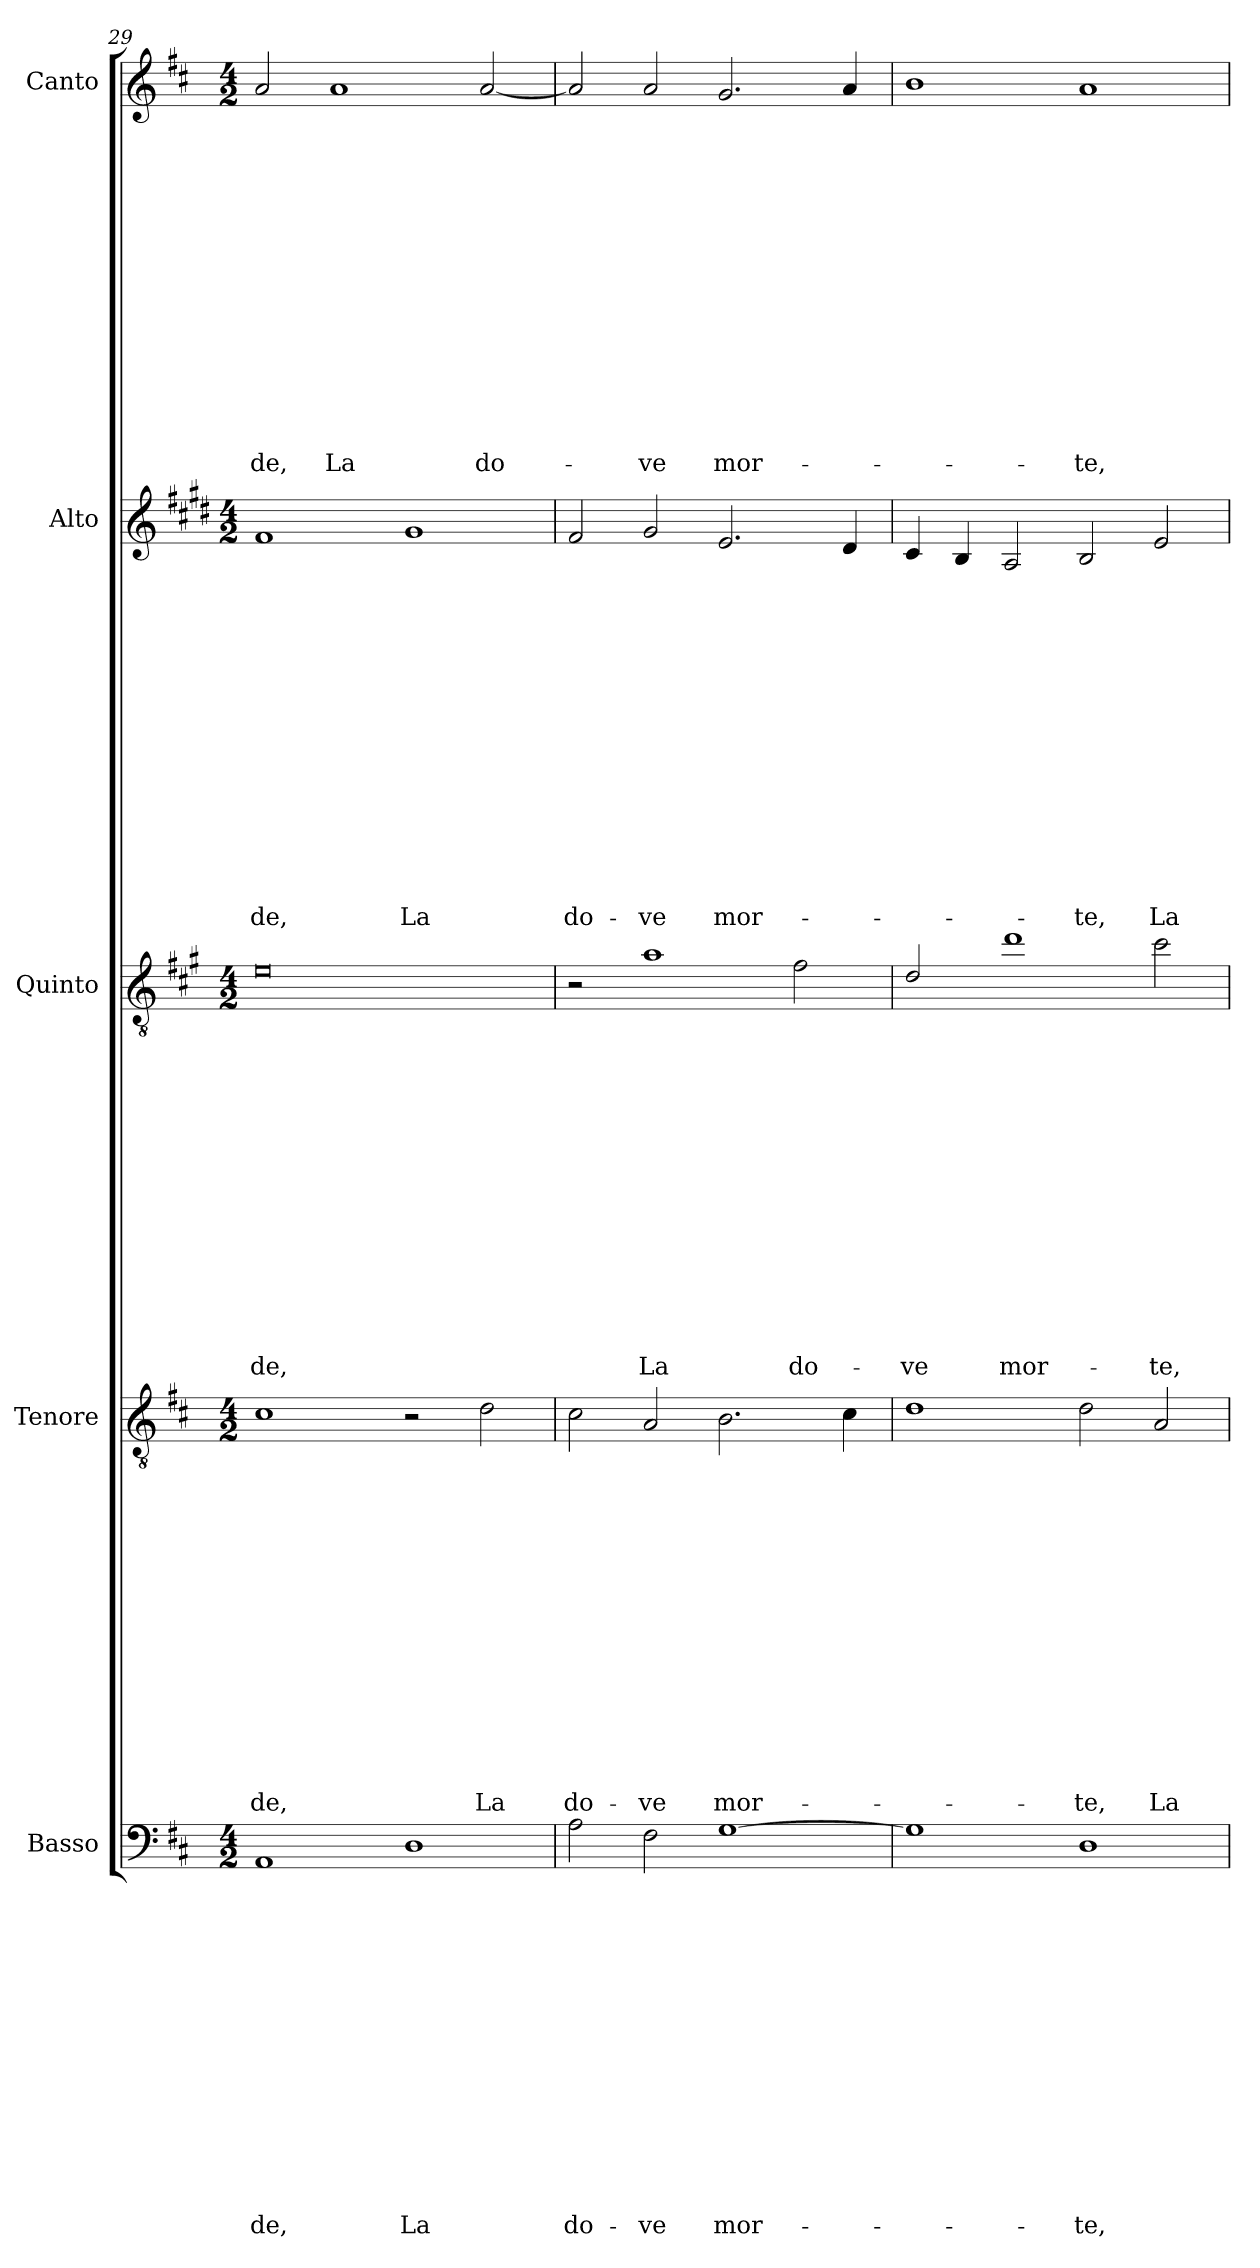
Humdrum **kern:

**kern	**text	**text	**text	**text	**text	**text	**text	**text	**text	**text	**text	**text	**text	**text	**text	**kern	**text	**text	**text	**text	**text	**text	**text	**text	**text	**text	**text	**text	**text	**text	**text	**kern	**text	**text	**text	**text	**text	**text	**text	**text	**text	**text	**text	**text	**text	**text	**text	**kern	**text	**text	**text	**text	**text	**text	**text	**text	**text	**text	**text	**text	**text	**text	**text	**kern	**text	**text	**text	**text	**text	**text	**text	**text	**text	**text	**text	**text	**text	**text	**text
*part5	*part5	*part5	*part5	*part5	*part5	*part5	*part5	*part5	*part5	*part5	*part5	*part5	*part5	*part5	*part5	*part4	*part4	*part4	*part4	*part4	*part4	*part4	*part4	*part4	*part4	*part4	*part4	*part4	*part4	*part4	*part4	*part3	*part3	*part3	*part3	*part3	*part3	*part3	*part3	*part3	*part3	*part3	*part3	*part3	*part3	*part3	*part3	*part2	*part2	*part2	*part2	*part2	*part2	*part2	*part2	*part2	*part2	*part2	*part2	*part2	*part2	*part2	*part2	*part1	*part1	*part1	*part1	*part1	*part1	*part1	*part1	*part1	*part1	*part1	*part1	*part1	*part1	*part1	*part1
*staff5	*staff5	*staff5	*staff5	*staff5	*staff5	*staff5	*staff5	*staff5	*staff5	*staff5	*staff5	*staff5	*staff5	*staff5	*staff5	*staff4	*staff4	*staff4	*staff4	*staff4	*staff4	*staff4	*staff4	*staff4	*staff4	*staff4	*staff4	*staff4	*staff4	*staff4	*staff4	*staff3	*staff3	*staff3	*staff3	*staff3	*staff3	*staff3	*staff3	*staff3	*staff3	*staff3	*staff3	*staff3	*staff3	*staff3	*staff3	*staff2	*staff2	*staff2	*staff2	*staff2	*staff2	*staff2	*staff2	*staff2	*staff2	*staff2	*staff2	*staff2	*staff2	*staff2	*staff2	*staff1	*staff1	*staff1	*staff1	*staff1	*staff1	*staff1	*staff1	*staff1	*staff1	*staff1	*staff1	*staff1	*staff1	*staff1	*staff1
*I"Basso	*	*	*	*	*	*	*	*	*	*	*	*	*	*	*	*I"Tenore	*	*	*	*	*	*	*	*	*	*	*	*	*	*	*	*I"Quinto	*	*	*	*	*	*	*	*	*	*	*	*	*	*	*	*I"Alto	*	*	*	*	*	*	*	*	*	*	*	*	*	*	*	*I"Canto	*	*	*	*	*	*	*	*	*	*	*	*	*	*	*
*I'B	*	*	*	*	*	*	*	*	*	*	*	*	*	*	*	*I'T	*	*	*	*	*	*	*	*	*	*	*	*	*	*	*	*	*	*	*	*	*	*	*	*	*	*	*	*	*	*	*	*I'A	*	*	*	*	*	*	*	*	*	*	*	*	*	*	*	*I'C	*	*	*	*	*	*	*	*	*	*	*	*	*	*	*
*clefF4	*	*	*	*	*	*	*	*	*	*	*	*	*	*	*	*clefGv2	*	*	*	*	*	*	*	*	*	*	*	*	*	*	*	*clefGv2	*	*	*	*	*	*	*	*	*	*	*	*	*	*	*	*clefG2	*	*	*	*	*	*	*	*	*	*	*	*	*	*	*	*clefG2	*	*	*	*	*	*	*	*	*	*	*	*	*	*	*
*	*	*	*	*	*	*	*	*	*	*	*	*	*	*	*	*	*	*	*	*	*	*	*	*	*	*	*	*	*	*	*	*ITrd4c7	*	*	*	*	*	*	*	*	*	*	*	*	*	*	*	*ITrd1c2	*	*	*	*	*	*	*	*	*	*	*	*	*	*	*	*	*	*	*	*	*	*	*	*	*	*	*	*	*	*	*
*k[f#c#]	*	*	*	*	*	*	*	*	*	*	*	*	*	*	*	*k[f#c#]	*	*	*	*	*	*	*	*	*	*	*	*	*	*	*	*k[f#c#]	*	*	*	*	*	*	*	*	*	*	*	*	*	*	*	*k[f#c#]	*	*	*	*	*	*	*	*	*	*	*	*	*	*	*	*k[f#c#]	*	*	*	*	*	*	*	*	*	*	*	*	*	*	*
*D:	*	*	*	*	*	*	*	*	*	*	*	*	*	*	*	*D:	*	*	*	*	*	*	*	*	*	*	*	*	*	*	*	*D:	*	*	*	*	*	*	*	*	*	*	*	*	*	*	*	*D:	*	*	*	*	*	*	*	*	*	*	*	*	*	*	*	*D:	*	*	*	*	*	*	*	*	*	*	*	*	*	*	*
*M4/2	*	*	*	*	*	*	*	*	*	*	*	*	*	*	*	*M4/2	*	*	*	*	*	*	*	*	*	*	*	*	*	*	*	*M4/2	*	*	*	*	*	*	*	*	*	*	*	*	*	*	*	*M4/2	*	*	*	*	*	*	*	*	*	*	*	*	*	*	*	*M4/2	*	*	*	*	*	*	*	*	*	*	*	*	*	*	*
=29	=29	=29	=29	=29	=29	=29	=29	=29	=29	=29	=29	=29	=29	=29	=29	=29	=29	=29	=29	=29	=29	=29	=29	=29	=29	=29	=29	=29	=29	=29	=29	=29	=29	=29	=29	=29	=29	=29	=29	=29	=29	=29	=29	=29	=29	=29	=29	=29	=29	=29	=29	=29	=29	=29	=29	=29	=29	=29	=29	=29	=29	=29	=29	=29	=29	=29	=29	=29	=29	=29	=29	=29	=29	=29	=29	=29	=29	=29	=29
!	!	!	!	!	!	!	!	!	!	!	!	!	!	!	!LO:LY:b	!	!	!	!	!	!	!	!	!	!	!	!	!	!	!	!LO:LY:b	!	!	!	!	!	!	!	!	!	!	!	!	!	!	!	!LO:LY:b	!	!	!	!	!	!	!	!	!	!	!	!	!	!	!	!LO:LY:b	!	!	!	!	!	!	!	!	!	!	!	!	!	!	!	!LO:LY:b
1AA	.	.	.	.	.	.	.	.	.	.	.	.	.	.	-de,	1c#	.	.	.	.	.	.	.	.	.	.	.	.	.	.	-de,	0A	.	.	.	.	.	.	.	.	.	.	.	.	.	.	-de,	1e	.	.	.	.	.	.	.	.	.	.	.	.	.	.	-de,	2a/	.	.	.	.	.	.	.	.	.	.	.	.	.	.	-de,
!	!	!	!	!	!	!	!	!	!	!	!	!	!	!	!	!	!	!	!	!	!	!	!	!	!	!	!	!	!	!	!	!	!	!	!	!	!	!	!	!	!	!	!	!	!	!	!	!	!	!	!	!	!	!	!	!	!	!	!	!	!	!	!	!	!	!	!	!	!	!	!	!	!	!	!	!	!	!	!LO:LY:b
.	.	.	.	.	.	.	.	.	.	.	.	.	.	.	.	.	.	.	.	.	.	.	.	.	.	.	.	.	.	.	.	.	.	.	.	.	.	.	.	.	.	.	.	.	.	.	.	.	.	.	.	.	.	.	.	.	.	.	.	.	.	.	.	1a	.	.	.	.	.	.	.	.	.	.	.	.	.	.	La
!	!	!	!	!	!	!	!	!	!	!	!	!	!	!	!LO:LY:b	!	!	!	!	!	!	!	!	!	!	!	!	!	!	!	!	!	!	!	!	!	!	!	!	!	!	!	!	!	!	!	!	!	!	!	!	!	!	!	!	!	!	!	!	!	!	!	!LO:LY:b	!	!	!	!	!	!	!	!	!	!	!	!	!	!	!	!
1D	.	.	.	.	.	.	.	.	.	.	.	.	.	.	La	2r	.	.	.	.	.	.	.	.	.	.	.	.	.	.	.	.	.	.	.	.	.	.	.	.	.	.	.	.	.	.	.	1f#	.	.	.	.	.	.	.	.	.	.	.	.	.	.	La	.	.	.	.	.	.	.	.	.	.	.	.	.	.	.	.
!	!	!	!	!	!	!	!	!	!	!	!	!	!	!	!	!	!	!	!	!	!	!	!	!	!	!	!	!	!	!	!LO:LY:b	!	!	!	!	!	!	!	!	!	!	!	!	!	!	!	!	!	!	!	!	!	!	!	!	!	!	!	!	!	!	!	!	!	!	!	!	!	!	!	!	!	!	!	!	!	!	!	!LO:LY:b
.	.	.	.	.	.	.	.	.	.	.	.	.	.	.	.	2d\	.	.	.	.	.	.	.	.	.	.	.	.	.	.	La	.	.	.	.	.	.	.	.	.	.	.	.	.	.	.	.	.	.	.	.	.	.	.	.	.	.	.	.	.	.	.	.	[2a/	.	.	.	.	.	.	.	.	.	.	.	.	.	.	do-
=30	=30	=30	=30	=30	=30	=30	=30	=30	=30	=30	=30	=30	=30	=30	=30	=30	=30	=30	=30	=30	=30	=30	=30	=30	=30	=30	=30	=30	=30	=30	=30	=30	=30	=30	=30	=30	=30	=30	=30	=30	=30	=30	=30	=30	=30	=30	=30	=30	=30	=30	=30	=30	=30	=30	=30	=30	=30	=30	=30	=30	=30	=30	=30	=30	=30	=30	=30	=30	=30	=30	=30	=30	=30	=30	=30	=30	=30	=30	=30
!	!	!	!	!	!	!	!	!	!	!	!	!	!	!	!LO:LY:b	!	!	!	!	!	!	!	!	!	!	!	!	!	!	!	!LO:LY:b	!	!	!	!	!	!	!	!	!	!	!	!	!	!	!	!	!	!	!	!	!	!	!	!	!	!	!	!	!	!	!	!LO:LY:b	!	!	!	!	!	!	!	!	!	!	!	!	!	!	!	!
2A\	.	.	.	.	.	.	.	.	.	.	.	.	.	.	do-	2c#\	.	.	.	.	.	.	.	.	.	.	.	.	.	.	do-	2r	.	.	.	.	.	.	.	.	.	.	.	.	.	.	.	2e/	.	.	.	.	.	.	.	.	.	.	.	.	.	.	do-	2a/]	.	.	.	.	.	.	.	.	.	.	.	.	.	.	.
!	!	!	!	!	!	!	!	!	!	!	!	!	!	!	!LO:LY:b	!	!	!	!	!	!	!	!	!	!	!	!	!	!	!	!LO:LY:b	!	!	!	!	!	!	!	!	!	!	!	!	!	!	!	!LO:LY:b	!	!	!	!	!	!	!	!	!	!	!	!	!	!	!	!LO:LY:b	!	!	!	!	!	!	!	!	!	!	!	!	!	!	!	!LO:LY:b
2F#\	.	.	.	.	.	.	.	.	.	.	.	.	.	.	-ve	2A/	.	.	.	.	.	.	.	.	.	.	.	.	.	.	-ve	1d	.	.	.	.	.	.	.	.	.	.	.	.	.	.	La	2f#/	.	.	.	.	.	.	.	.	.	.	.	.	.	.	-ve	2a/	.	.	.	.	.	.	.	.	.	.	.	.	.	.	-ve
!	!	!	!	!	!	!	!	!	!	!	!	!	!	!	!LO:LY:b	!	!	!	!	!	!	!	!	!	!	!	!	!	!	!	!LO:LY:b	!	!	!	!	!	!	!	!	!	!	!	!	!	!	!	!	!	!	!	!	!	!	!	!	!	!	!	!	!	!	!	!LO:LY:b	!	!	!	!	!	!	!	!	!	!	!	!	!	!	!	!LO:LY:b
[1G	.	.	.	.	.	.	.	.	.	.	.	.	.	.	mor-	2.B\	.	.	.	.	.	.	.	.	.	.	.	.	.	.	mor-	.	.	.	.	.	.	.	.	.	.	.	.	.	.	.	.	2.d/	.	.	.	.	.	.	.	.	.	.	.	.	.	.	mor-	2.g/	.	.	.	.	.	.	.	.	.	.	.	.	.	.	mor-
!	!	!	!	!	!	!	!	!	!	!	!	!	!	!	!	!	!	!	!	!	!	!	!	!	!	!	!	!	!	!	!	!	!	!	!	!	!	!	!	!	!	!	!	!	!	!	!LO:LY:b	!	!	!	!	!	!	!	!	!	!	!	!	!	!	!	!	!	!	!	!	!	!	!	!	!	!	!	!	!	!	!	!
.	.	.	.	.	.	.	.	.	.	.	.	.	.	.	.	.	.	.	.	.	.	.	.	.	.	.	.	.	.	.	.	2B\	.	.	.	.	.	.	.	.	.	.	.	.	.	.	do-	.	.	.	.	.	.	.	.	.	.	.	.	.	.	.	.	.	.	.	.	.	.	.	.	.	.	.	.	.	.	.	.
.	.	.	.	.	.	.	.	.	.	.	.	.	.	.	.	4c#\	.	.	.	.	.	.	.	.	.	.	.	.	.	.	.	.	.	.	.	.	.	.	.	.	.	.	.	.	.	.	.	4c#/	.	.	.	.	.	.	.	.	.	.	.	.	.	.	.	4a/	.	.	.	.	.	.	.	.	.	.	.	.	.	.	.
=31	=31	=31	=31	=31	=31	=31	=31	=31	=31	=31	=31	=31	=31	=31	=31	=31	=31	=31	=31	=31	=31	=31	=31	=31	=31	=31	=31	=31	=31	=31	=31	=31	=31	=31	=31	=31	=31	=31	=31	=31	=31	=31	=31	=31	=31	=31	=31	=31	=31	=31	=31	=31	=31	=31	=31	=31	=31	=31	=31	=31	=31	=31	=31	=31	=31	=31	=31	=31	=31	=31	=31	=31	=31	=31	=31	=31	=31	=31	=31
!	!	!	!	!	!	!	!	!	!	!	!	!	!	!	!	!	!	!	!	!	!	!	!	!	!	!	!	!	!	!	!	!	!	!	!	!	!	!	!	!	!	!	!	!	!	!	!LO:LY:b	!	!	!	!	!	!	!	!	!	!	!	!	!	!	!	!	!	!	!	!	!	!	!	!	!	!	!	!	!	!	!	!
1G]	.	.	.	.	.	.	.	.	.	.	.	.	.	.	.	1d	.	.	.	.	.	.	.	.	.	.	.	.	.	.	.	2G/	.	.	.	.	.	.	.	.	.	.	.	.	.	.	-ve	4B/	.	.	.	.	.	.	.	.	.	.	.	.	.	.	.	1b	.	.	.	.	.	.	.	.	.	.	.	.	.	.	.
.	.	.	.	.	.	.	.	.	.	.	.	.	.	.	.	.	.	.	.	.	.	.	.	.	.	.	.	.	.	.	.	.	.	.	.	.	.	.	.	.	.	.	.	.	.	.	.	4A/	.	.	.	.	.	.	.	.	.	.	.	.	.	.	.	.	.	.	.	.	.	.	.	.	.	.	.	.	.	.	.
!	!	!	!	!	!	!	!	!	!	!	!	!	!	!	!	!	!	!	!	!	!	!	!	!	!	!	!	!	!	!	!	!	!	!	!	!	!	!	!	!	!	!	!	!	!	!	!LO:LY:b	!	!	!	!	!	!	!	!	!	!	!	!	!	!	!	!	!	!	!	!	!	!	!	!	!	!	!	!	!	!	!	!
.	.	.	.	.	.	.	.	.	.	.	.	.	.	.	.	.	.	.	.	.	.	.	.	.	.	.	.	.	.	.	.	1g	.	.	.	.	.	.	.	.	.	.	.	.	.	.	mor-	2G/	.	.	.	.	.	.	.	.	.	.	.	.	.	.	.	.	.	.	.	.	.	.	.	.	.	.	.	.	.	.	.
!	!	!	!	!	!	!	!	!	!	!	!	!	!	!	!LO:LY:b	!	!	!	!	!	!	!	!	!	!	!	!	!	!	!	!LO:LY:b	!	!	!	!	!	!	!	!	!	!	!	!	!	!	!	!	!	!	!	!	!	!	!	!	!	!	!	!	!	!	!	!LO:LY:b	!	!	!	!	!	!	!	!	!	!	!	!	!	!	!	!LO:LY:b
1D	.	.	.	.	.	.	.	.	.	.	.	.	.	.	-te,	2d\	.	.	.	.	.	.	.	.	.	.	.	.	.	.	-te,	.	.	.	.	.	.	.	.	.	.	.	.	.	.	.	.	2A/	.	.	.	.	.	.	.	.	.	.	.	.	.	.	-te,	1a	.	.	.	.	.	.	.	.	.	.	.	.	.	.	-te,
!	!	!	!	!	!	!	!	!	!	!	!	!	!	!	!	!	!	!	!	!	!	!	!	!	!	!	!	!	!	!	!LO:LY:b	!	!	!	!	!	!	!	!	!	!	!	!	!	!	!	!LO:LY:b	!	!	!	!	!	!	!	!	!	!	!	!	!	!	!	!LO:LY:b	!	!	!	!	!	!	!	!	!	!	!	!	!	!	!	!
.	.	.	.	.	.	.	.	.	.	.	.	.	.	.	.	2A/	.	.	.	.	.	.	.	.	.	.	.	.	.	.	La	2f#\	.	.	.	.	.	.	.	.	.	.	.	.	.	.	-te,	2d/	.	.	.	.	.	.	.	.	.	.	.	.	.	.	La	.	.	.	.	.	.	.	.	.	.	.	.	.	.	.	.
=	=	=	=	=	=	=	=	=	=	=	=	=	=	=	=	=	=	=	=	=	=	=	=	=	=	=	=	=	=	=	=	=	=	=	=	=	=	=	=	=	=	=	=	=	=	=	=	=	=	=	=	=	=	=	=	=	=	=	=	=	=	=	=	=	=	=	=	=	=	=	=	=	=	=	=	=	=	=	=
*-	*-	*-	*-	*-	*-	*-	*-	*-	*-	*-	*-	*-	*-	*-	*-	*-	*-	*-	*-	*-	*-	*-	*-	*-	*-	*-	*-	*-	*-	*-	*-	*-	*-	*-	*-	*-	*-	*-	*-	*-	*-	*-	*-	*-	*-	*-	*-	*-	*-	*-	*-	*-	*-	*-	*-	*-	*-	*-	*-	*-	*-	*-	*-	*-	*-	*-	*-	*-	*-	*-	*-	*-	*-	*-	*-	*-	*-	*-	*-
